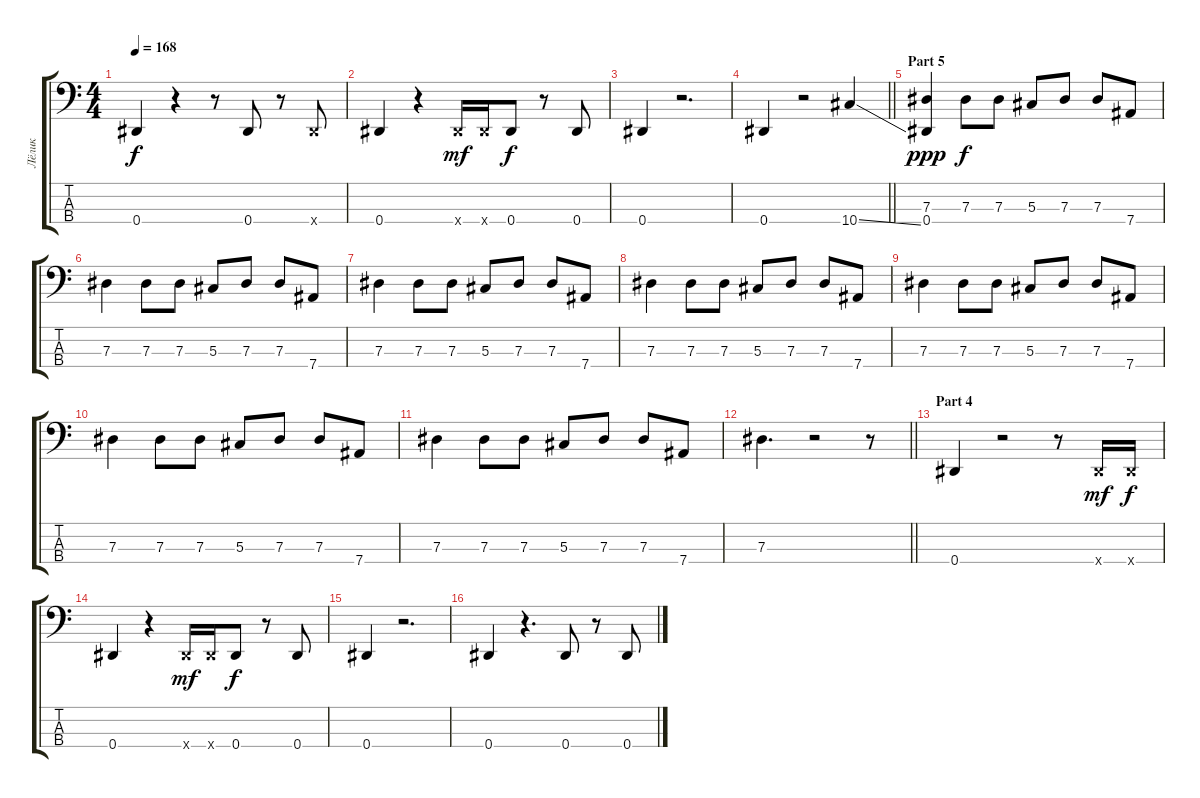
\track ("Лёлик" "Лёлик") {instrument electricbassfinger}
\staff {score tabs}
\tuning (Gb2 Db2 Ab1 Eb1) {hide}
\ts (4 4)
\tempo 168
\clef f4
\ks c
0.4.4{dy f} r.4 r.8 0.4.8 r.8 0.4{x}.8 |
0.4.4 r.4 0.4{x}.16{dy mf} 0.4{x}.16 0.4.8{dy f} r.8 0.4.8 |
0.4.4 r.2{d} |
\barLineRight lightlight
0.4.4 r.2 10.4{ss}.4 |
\section ("" "Part 5")
(7.3 0.4).4{dy ppp} 7.3.8{dy f} 7.3.8 5.3.8 7.3.8 7.3.8 7.4.8 |
7.3.4 7.3.8 7.3.8 5.3.8 7.3.8 7.3.8 7.4.8 |
7.3.4 7.3.8 7.3.8 5.3.8 7.3.8 7.3.8 7.4.8 |
7.3.4 7.3.8 7.3.8 5.3.8 7.3.8 7.3.8 7.4.8 |
7.3.4 7.3.8 7.3.8 5.3.8 7.3.8 7.3.8 7.4.8 |
7.3.4 7.3.8 7.3.8 5.3.8 7.3.8 7.3.8 7.4.8 |
7.3.4 7.3.8 7.3.8 5.3.8 7.3.8 7.3.8 7.4.8 |
\barLineRight lightlight
7.3.4{d} r.2 r.8 |
\section ("" "Part 4")
0.4.4 r.2 r.8 0.4{x}.16{dy mf} 0.4{x}.16{dy f} |
0.4.4 r.4 0.4{x}.16{dy mf} 0.4{x}.16 0.4.8{dy f} r.8 0.4.8 |
0.4.4 r.2{d} |
0.4.4 r.4{d} 0.4.8 r.8 0.4.8
